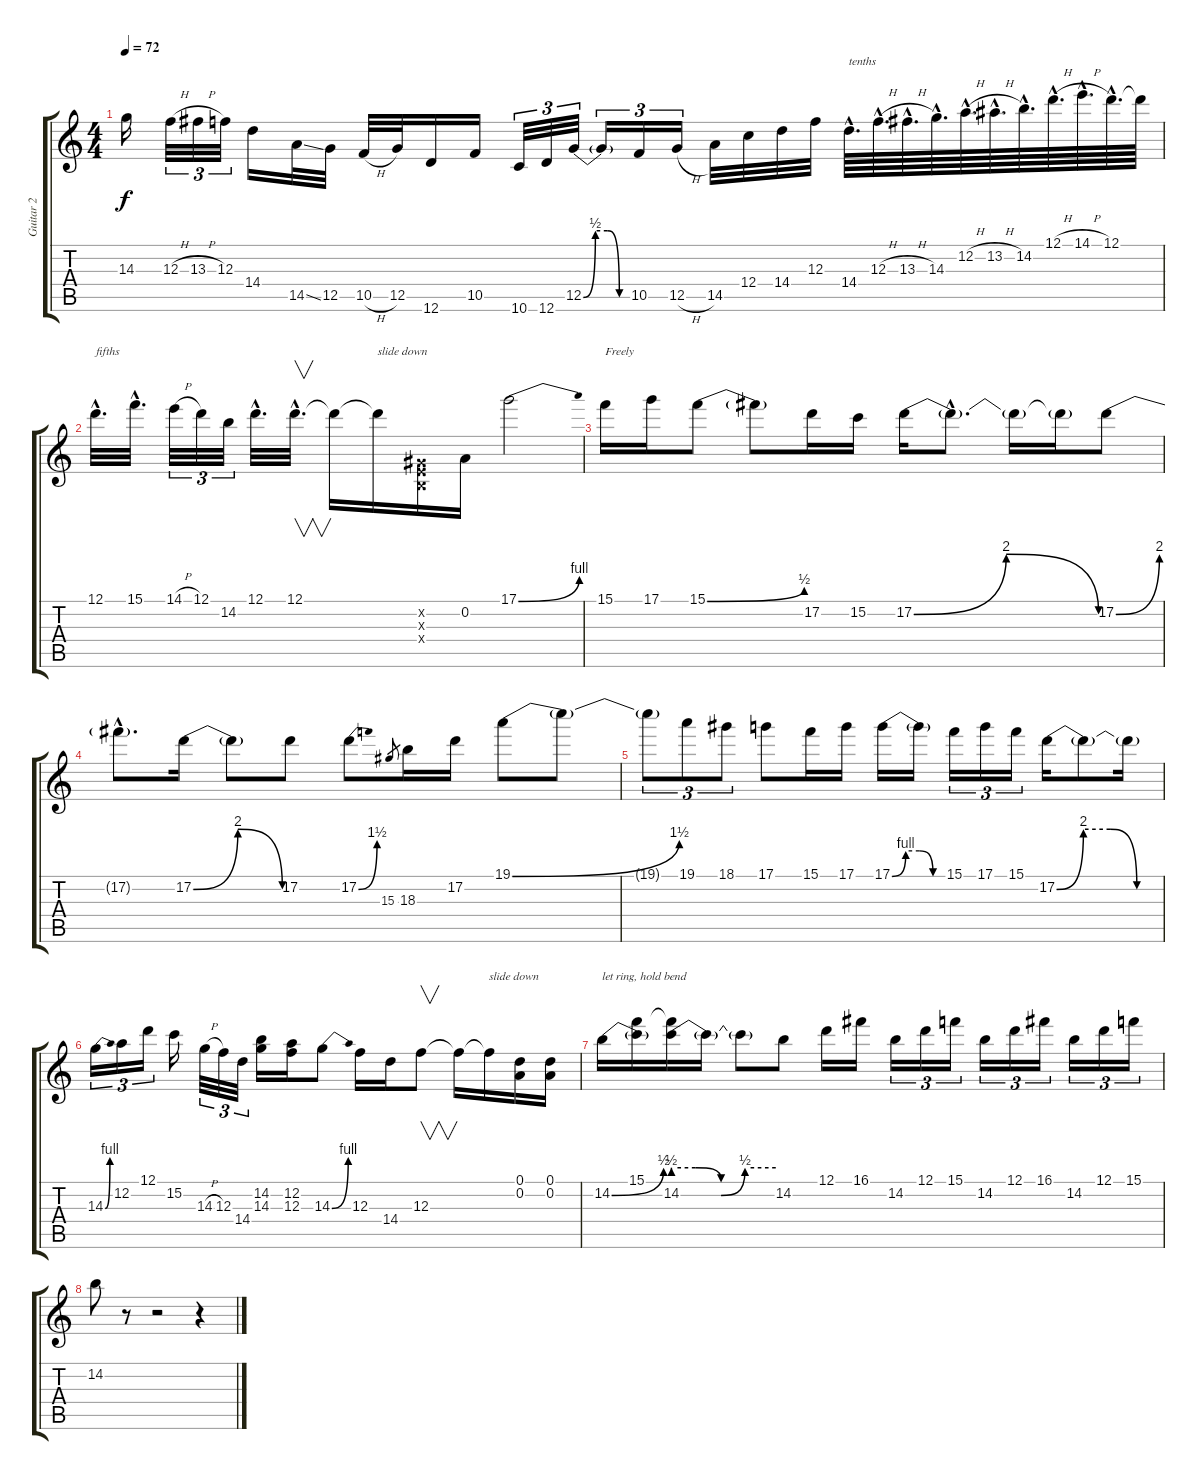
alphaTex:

\track ("Guitar 2" "Guitar 2") {instrument overdrivenguitar}
\staff {score tabs}
\tuning (D4 A3 F3 C3 G2 D2) {hide}
\ts (4 4)
\tempo 72
\clef g2
\ks c
14.3.16{dy f} 12.3{h}.32{tu (3 2)} 13.3{h}.32{tu (3 2)} 12.3.32{tu (3 2)} 14.4.16 14.5{ss}.32 12.5.32 10.5{h}.32 12.5.32 12.6.16 10.5.16 10.6.32{tu (3 2)} 12.6.32{tu (3 2)} 12.5{be (custom 0 0 15 2 30 2 45 0 60 0)}.32{tu (3 2)} 12.5{t}.16{tu (3 2)} 10.5.16{tu (3 2)} 12.5{h}.16{tu (3 2)} 14.5.32 12.4.32 14.4.32 12.3.32 14.4{hac}.64{d txt "tenths"} 12.3{h hac}.64{d} 13.3{h hac}.64{d} 14.3{hac}.64{d} 12.2{h hac}.64{d} 13.2{h hac}.64{d} 14.2{hac}.64{d} 12.1{h hac}.64{d} 14.1{h hac}.64{d} 12.1{hac}.64{d} 12.1{t}.64 |
12.1{hac}.32{d txt "fifths"} 15.1{hac}.32{d} 14.1{h}.32{tu (3 2)} 12.1.32{tu (3 2)} 14.2.32{tu (3 2)} 12.1{hac}.32{d} 12.1{hac}.32{v d} 12.1{t}.16 12.1{t}.16{txt "slide down"} (-1.2{x} -1.3{x} -1.4{x}).16 0.2.16 17.1{be (bend 0 0 60 4)}.2 |
15.1.16{txt "Freely"} 17.1.16 15.1{be (bend 0 0 60 2)}.8 15.1{t}.8 17.2.16 15.2.16 17.2{be (bendrelease 0 0 6 8 30 8 60 0)}.16 17.2{hac t}.8{d} 17.2{t}.16 17.2{t}.16 17.2{be (bend 0 0 60 8)}.8 |
17.2{hac t}.8{d} 17.2{be (bendrelease 0 0 7 8 30 8 60 0)}.16 17.2{t}.8 17.2.8 17.2{be (bend 0 0 60 6)}.8 15.3.8{gr} 18.3.16 17.2.16 19.1{be (bend 0 0 60 6)}.8 19.1{t}.8 |
19.1{t}.8{tu (3 2)} 19.1.8{tu (3 2)} 18.1.8{tu (3 2)} 17.1.8 15.1.16 17.1.16 17.1{be (custom 0 0 15 4 30 4 45 0 60 0)}.16 17.1{t}.16 15.1.16{tu (3 2)} 17.1.16{tu (3 2)} 15.1.16{tu (3 2)} 17.2{be (custom 0 0 15 8 30 8 45 0 60 0)}.16 17.2{t}.8 17.2{t}.16 |
14.3{be (bend 0 0 60 4)}.16{tu (3 2)} 12.2.16{tu (3 2)} 12.1.16{tu (3 2)} 15.2.16 14.3{h}.32{tu (3 2)} 12.3.32{tu (3 2)} 14.4.32{tu (3 2)} (14.2 14.3).16 (12.2 12.3).16 14.3{be (bend 0 0 60 4)}.8 12.3.16 14.4.16 12.3.8{v} 12.3{t}.16 12.3{t}.16{txt "slide down"} (0.1 0.2).16 (0.1 0.2).16 |
14.2{be (bend 0 0 60 2)}.16{txt "let ring, hold bend"} (15.1 14.2{t}).16 (15.1{t} 14.2{be (custom 0 2 13 2 28 0 42 2 60 2)}).16 14.2{t}.16 14.2{t}.8 14.2.8 12.1.16 16.1.16 14.2.16{tu (3 2)} 12.1.16{tu (3 2)} 15.1.16{tu (3 2)} 14.2.16{tu (3 2)} 12.1.16{tu (3 2)} 16.1.16{tu (3 2)} 14.2.16{tu (3 2)} 12.1.16{tu (3 2)} 15.1.16{tu (3 2)} |
14.2.8 r.8 r.2 r.4
